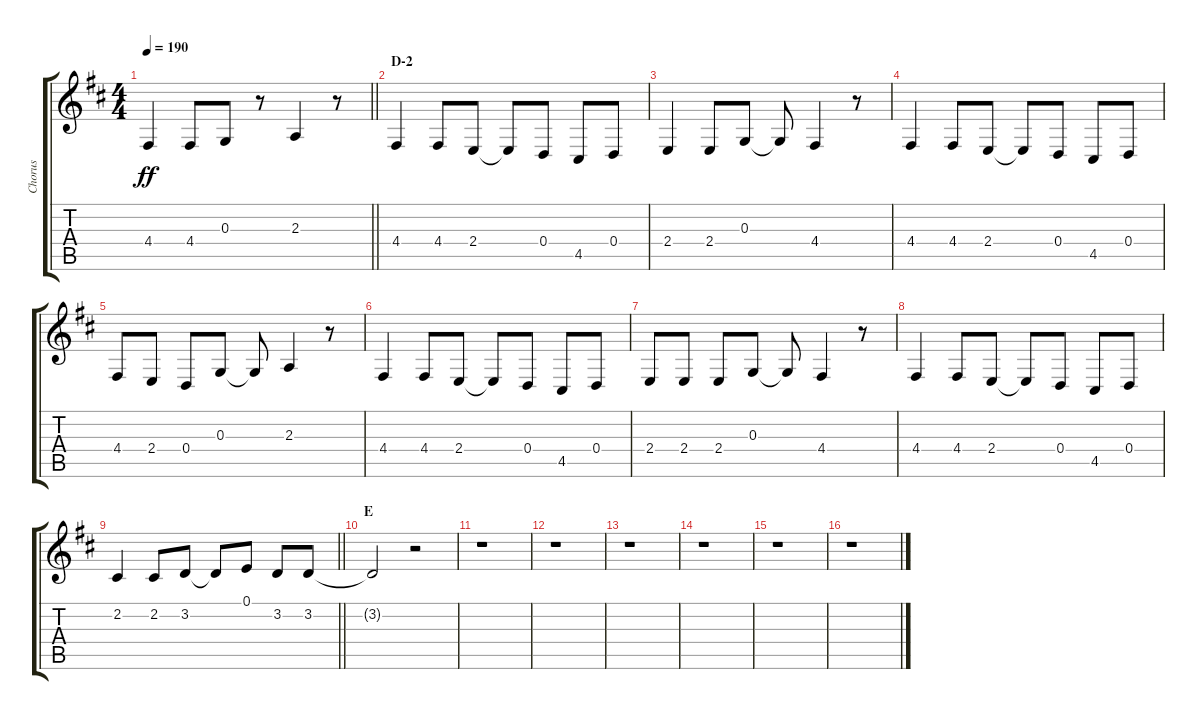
\track ("Chorus" "Chorus") {instrument voiceoohs}
\staff {score tabs}
\tuning (E4 B3 G3 D3 A2 E2) {hide}
\ts (4 4)
\tempo 190
\clef g2
\barLineRight lightlight
\ks d
4.4.4{dy ff} 4.4.8 0.3.8 r.8 2.3.4 r.8 |
\section ("" "D-2")
4.4.4 4.4.8 2.4.8 2.4{t}.8 0.4.8 4.5.8 0.4.8 |
2.4.4 2.4.8 0.3.8 0.3{t}.8 4.4.4 r.8 |
4.4.4 4.4.8 2.4.8 2.4{t}.8 0.4.8 4.5.8 0.4.8 |
4.4.8 2.4.8 0.4.8 0.3.8 0.3{t}.8 2.3.4 r.8 |
4.4.4 4.4.8 2.4.8 2.4{t}.8 0.4.8 4.5.8 0.4.8 |
2.4.8 2.4.8 2.4.8 0.3.8 0.3{t}.8 4.4.4 r.8 |
4.4.4 4.4.8 2.4.8 2.4{t}.8 0.4.8 4.5.8 0.4.8 |
\barLineRight lightlight
2.2.4 2.2.8 3.2.8 3.2{t}.8 0.1.8 3.2.8 3.2.8 |
\section ("" "E")
3.2{t}.2 r.2 |
r.1 |
r.1 |
r.1 |
r.1 |
r.1 |
r.1
